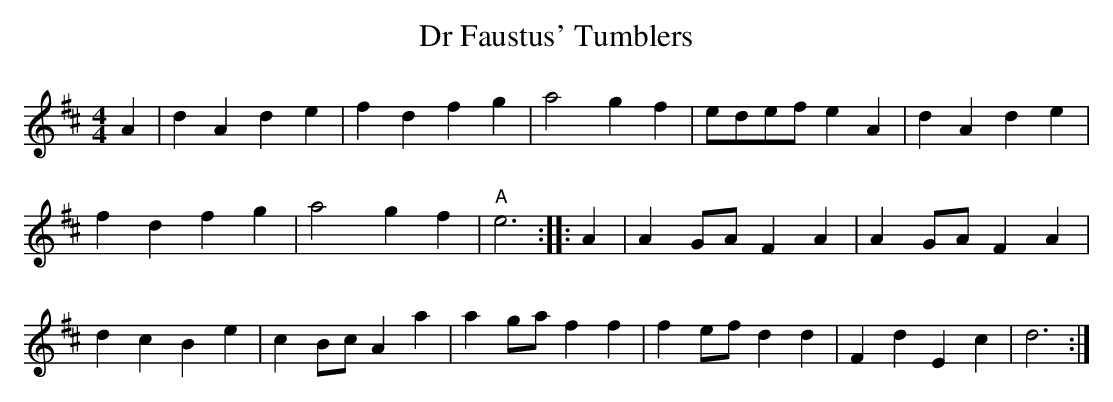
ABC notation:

X:1
T:Dr Faustus' Tumblers
M:4/4
L:1/4
K:D
A | dAde | fdfg | a2 gf | e/d/e/f/ e A | dAde |
fdfg | a2 gf | "A" e3 :: A | A G/A/ FA | A G/A/ FA |
dcBe | c B/c/ Aa | a g/a/ ff | f e/f/ dd | Fd Ec | d3 :|
